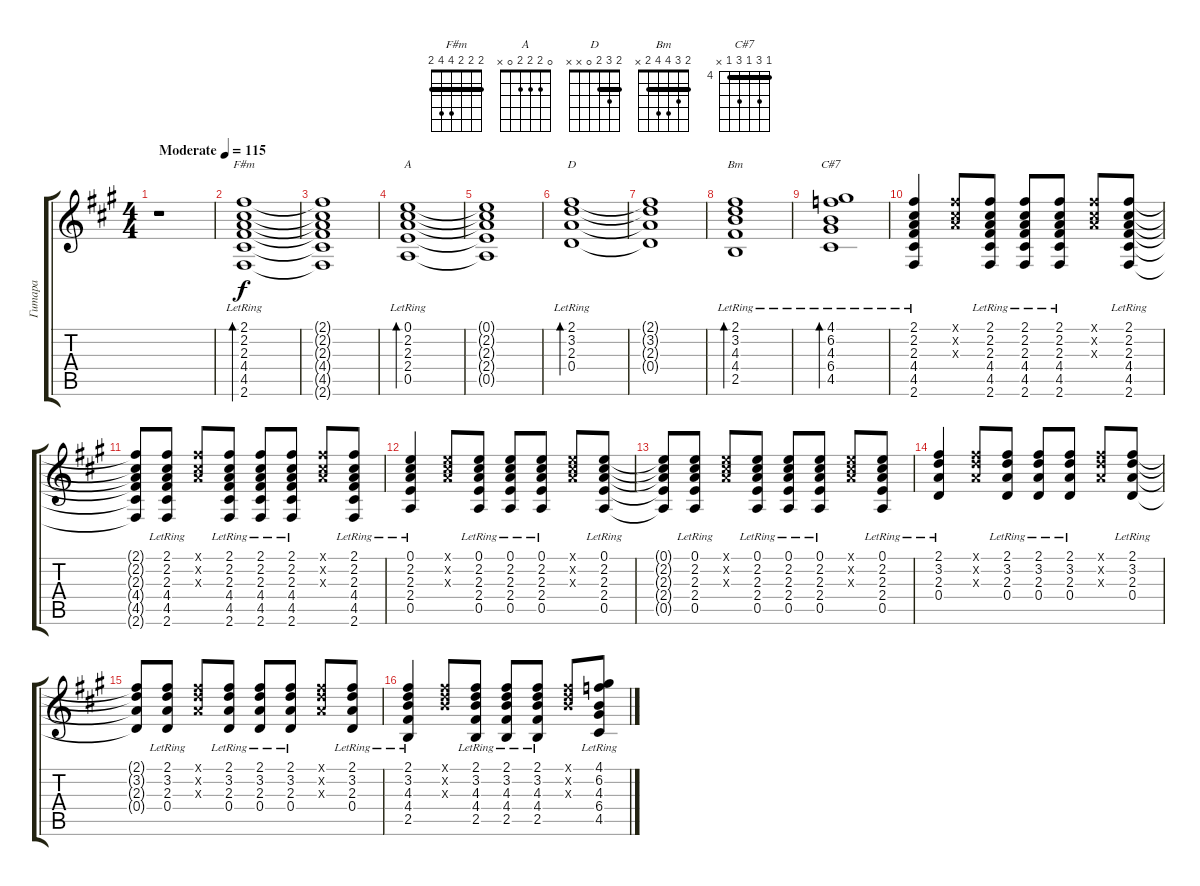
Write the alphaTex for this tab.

\track ("Гитара" "Гитара") {instrument acousticguitarsteel}
\staff {score tabs}
\tuning (E4 B3 G3 D3 A2 E2) {hide}
\chord ("F#m" 2 2 2 4 4 2) {barre 2}
\chord ("A" 0 2 2 2 0 x)
\chord ("D" 2 3 2 0 x x) {barre 2}
\chord ("Bm" 2 3 4 4 2 x) {barre 2}
\chord ("C#7" 4 6 4 6 4 x) {firstfret 4 barre 4}
\ts (4 4)
\tempo (115 "Moderate")
\clef g2
\ks f#minor
r.1{dy f instrument acousticguitarsteel} |
(2.1{lr} 2.2{lr} 2.3{lr} 4.4{lr} 4.5{lr} 2.6{lr}).1{bd 120 ch "F#m"} |
(2.1{t} 2.2{t} 2.3{t} 4.4{t} 4.5{t} 2.6{t}).1 |
(0.1{lr} 2.2{lr} 2.3{lr} 2.4{lr} 0.5{lr}).1{bd 120 ch "A"} |
(0.1{t} 2.2{t} 2.3{t} 2.4{t} 0.5{t}).1 |
(2.1{lr} 3.2{lr} 2.3{lr} 0.4{lr}).1{bd 120 ch "D"} |
(2.1{t} 3.2{t} 2.3{t} 0.4{t}).1 |
(2.1{lr} 3.2{lr} 4.3{lr} 4.4{lr} 2.5{lr}).1{bd 120 ch "Bm"} |
(4.1{lr} 6.2{lr} 4.3{lr} 6.4{lr} 4.5{lr}).1{bd 120 ch "C#7"} |
(2.1{lr} 2.2{lr} 2.3{lr} 4.4{lr} 4.5{lr} 2.6{lr}).4 (2.1{x} 2.2{x} 2.3{x}).8 (2.1{lr} 2.2{lr} 2.3{lr} 4.4{lr} 4.5{lr} 2.6{lr}).8 (2.1{lr} 2.2{lr} 2.3{lr} 4.4{lr} 4.5{lr} 2.6{lr}).8 (2.1{lr} 2.2{lr} 2.3{lr} 4.4{lr} 4.5{lr} 2.6{lr}).8 (2.1{x} 2.2{x} 2.3{x}).8 (2.1{lr} 2.2{lr} 2.3{lr} 4.4{lr} 4.5{lr} 2.6{lr}).8 |
(2.1{t} 2.2{t} 2.3{t} 4.4{t} 4.5{t} 2.6{t}).8 (2.1{lr} 2.2{lr} 2.3{lr} 4.4{lr} 4.5{lr} 2.6{lr}).8 (2.1{x} 2.2{x} 2.3{x}).8 (2.1{lr} 2.2{lr} 2.3{lr} 4.4{lr} 4.5{lr} 2.6{lr}).8 (2.1{lr} 2.2{lr} 2.3{lr} 4.4{lr} 4.5{lr} 2.6{lr}).8 (2.1{lr} 2.2{lr} 2.3{lr} 4.4{lr} 4.5{lr} 2.6{lr}).8 (2.1{x} 2.2{x} 2.3{x}).8 (2.1{lr} 2.2{lr} 2.3{lr} 4.4{lr} 4.5{lr} 2.6{lr}).8 |
(0.1{lr} 2.2{lr} 2.3{lr} 2.4{lr} 0.5{lr}).4 (0.1{x} 2.2{x} 2.3{x}).8 (0.1{lr} 2.2{lr} 2.3{lr} 2.4{lr} 0.5{lr}).8 (0.1{lr} 2.2{lr} 2.3{lr} 2.4{lr} 0.5{lr}).8 (0.1{lr} 2.2{lr} 2.3{lr} 2.4{lr} 0.5{lr}).8 (0.1{x} 2.2{x} 2.3{x}).8 (0.1{lr} 2.2{lr} 2.3{lr} 2.4{lr} 0.5{lr}).8 |
(0.1{t} 2.2{t} 2.3{t} 2.4{t} 0.5{t}).8 (0.1{lr} 2.2{lr} 2.3{lr} 2.4{lr} 0.5{lr}).8 (0.1{x} 2.2{x} 2.3{x}).8 (0.1{lr} 2.2{lr} 2.3{lr} 2.4{lr} 0.5{lr}).8 (0.1{lr} 2.2{lr} 2.3{lr} 2.4{lr} 0.5{lr}).8 (0.1{lr} 2.2{lr} 2.3{lr} 2.4{lr} 0.5{lr}).8 (0.1{x} 2.2{x} 2.3{x}).8 (0.1{lr} 2.2{lr} 2.3{lr} 2.4{lr} 0.5{lr}).8 |
(2.1{lr} 3.2{lr} 2.3{lr} 0.4{lr}).4 (2.1{x} 3.2{x} 2.3{x}).8 (2.1{lr} 3.2{lr} 2.3{lr} 0.4{lr}).8 (2.1{lr} 3.2{lr} 2.3{lr} 0.4{lr}).8 (2.1{lr} 3.2{lr} 2.3{lr} 0.4{lr}).8 (2.1{x} 3.2{x} 2.3{x}).8 (2.1{lr} 3.2{lr} 2.3{lr} 0.4{lr}).8 |
(2.1{t} 3.2{t} 2.3{t} 0.4{t}).8 (2.1{lr} 3.2{lr} 2.3{lr} 0.4{lr}).8 (2.1{x} 3.2{x} 2.3{x}).8 (2.1{lr} 3.2{lr} 2.3{lr} 0.4{lr}).8 (2.1{lr} 3.2{lr} 2.3{lr} 0.4{lr}).8 (2.1{lr} 3.2{lr} 2.3{lr} 0.4{lr}).8 (2.1{x} 3.2{x} 2.3{x}).8 (2.1{lr} 3.2{lr} 2.3{lr} 0.4{lr}).8 |
(2.1{lr} 3.2{lr} 4.3{lr} 4.4{lr} 2.5{lr}).4 (2.1{x} 3.2{x} 4.3{x}).8 (2.1{lr} 3.2{lr} 4.3{lr} 4.4{lr} 2.5{lr}).8 (2.1{lr} 3.2{lr} 4.3{lr} 4.4{lr} 2.5{lr}).8 (2.1{lr} 3.2{lr} 4.3{lr} 4.4{lr} 2.5{lr}).8 (2.1{x} 3.2{x} 4.3{x}).8 (4.1{lr} 6.2{lr} 4.3{lr} 6.4{lr} 4.5{lr}).8
